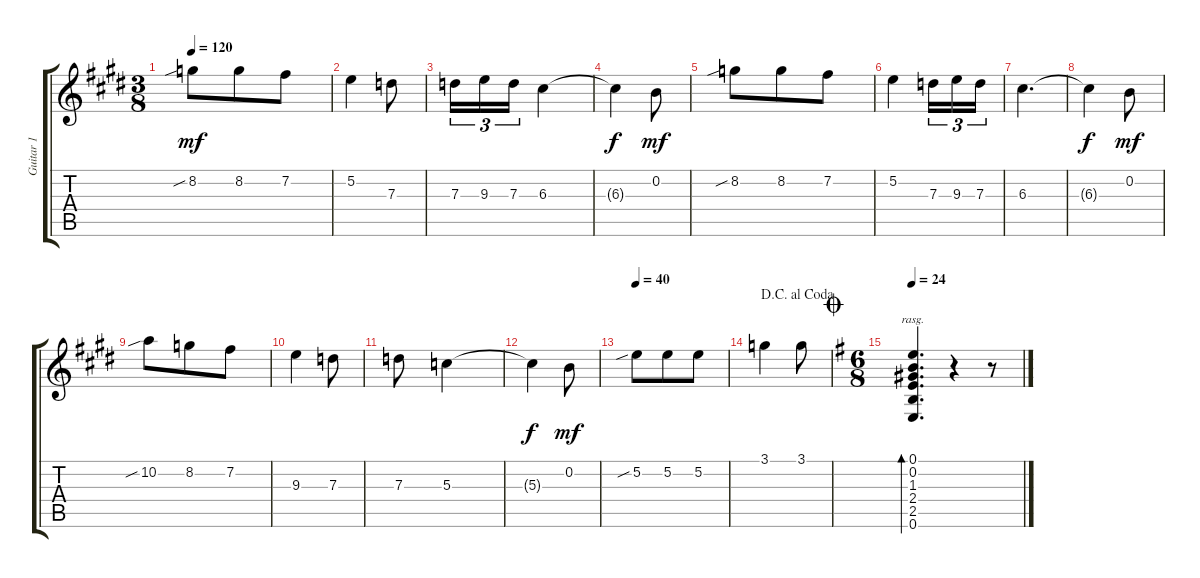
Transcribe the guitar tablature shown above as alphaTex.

\track ("Guitar 1" "Guitar 1") {instrument acousticguitarnylon}
\staff {score tabs}
\tuning (E4 B3 G3 D3 A2 E2) {hide}
\ts (3 8)
\tempo 120
\clef g2
\ks e
8.2{sib}.8{dy mf} 8.2.8 7.2.8 |
5.2.4 7.3.8 |
7.3.16{tu (3 2)} 9.3.16{tu (3 2)} 7.3.16{tu (3 2)} 6.3.4 |
6.3{t}.4{dy f} 0.2.8{dy mf} |
8.2{sib}.8 8.2.8 7.2.8 |
5.2.4 7.3.16{tu (3 2)} 9.3.16{tu (3 2)} 7.3.16{tu (3 2)} |
6.3.4{d} |
6.3{t}.4{dy f} 0.2.8{dy mf} |
10.2{sib}.8 8.2.8 7.2.8 |
9.3.4 7.3.8 |
7.3.8 5.3.4 |
5.3{t}.4{dy f} 0.2.8{dy mf} |
\tempo 40
5.2{sib}.8 5.2.8 5.2.8 |
\jump dacapoalcoda
3.1.4 3.1.8 |
\ts (6 8)
\jump coda
\tempo 24
\ks g
(0.1 0.2 1.3 2.4 2.5 0.6).4{d bd 480 rasg ii} r.4 r.8
